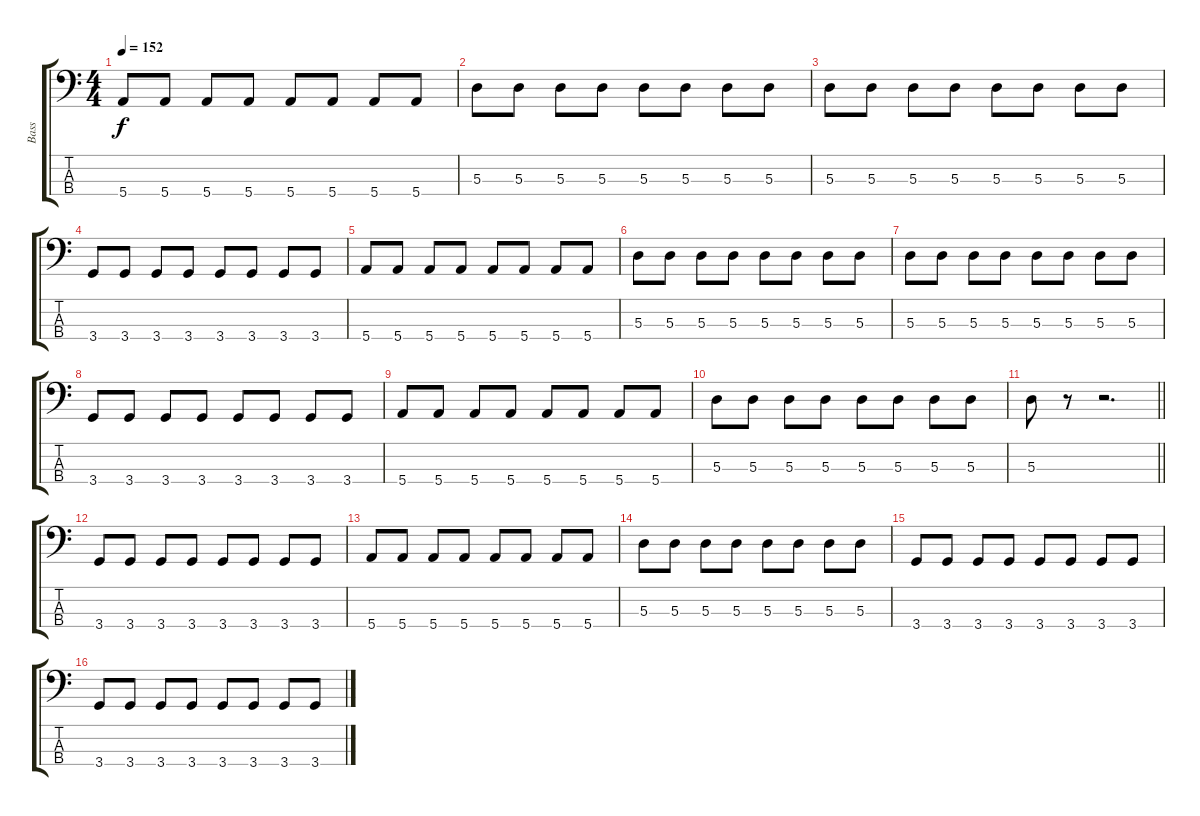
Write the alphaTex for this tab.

\track ("Bass" "Bass") {instrument electricbassfinger}
\staff {score tabs}
\tuning (G2 D2 A1 E1) {hide}
\ts (4 4)
\tempo 152
\clef f4
\ks c
5.4.8{dy f} 5.4.8 5.4.8 5.4.8 5.4.8 5.4.8 5.4.8 5.4.8 |
5.3.8 5.3.8 5.3.8 5.3.8 5.3.8 5.3.8 5.3.8 5.3.8 |
5.3.8 5.3.8 5.3.8 5.3.8 5.3.8 5.3.8 5.3.8 5.3.8 |
3.4.8 3.4.8 3.4.8 3.4.8 3.4.8 3.4.8 3.4.8 3.4.8 |
5.4.8 5.4.8 5.4.8 5.4.8 5.4.8 5.4.8 5.4.8 5.4.8 |
5.3.8 5.3.8 5.3.8 5.3.8 5.3.8 5.3.8 5.3.8 5.3.8 |
5.3.8 5.3.8 5.3.8 5.3.8 5.3.8 5.3.8 5.3.8 5.3.8 |
3.4.8 3.4.8 3.4.8 3.4.8 3.4.8 3.4.8 3.4.8 3.4.8 |
5.4.8 5.4.8 5.4.8 5.4.8 5.4.8 5.4.8 5.4.8 5.4.8 |
5.3.8 5.3.8 5.3.8 5.3.8 5.3.8 5.3.8 5.3.8 5.3.8 |
\barLineRight lightlight
5.3.8 r.8 r.2{d} |
3.4.8 3.4.8 3.4.8 3.4.8 3.4.8 3.4.8 3.4.8 3.4.8 |
5.4.8 5.4.8 5.4.8 5.4.8 5.4.8 5.4.8 5.4.8 5.4.8 |
5.3.8 5.3.8 5.3.8 5.3.8 5.3.8 5.3.8 5.3.8 5.3.8 |
3.4.8 3.4.8 3.4.8 3.4.8 3.4.8 3.4.8 3.4.8 3.4.8 |
3.4.8 3.4.8 3.4.8 3.4.8 3.4.8 3.4.8 3.4.8 3.4.8
